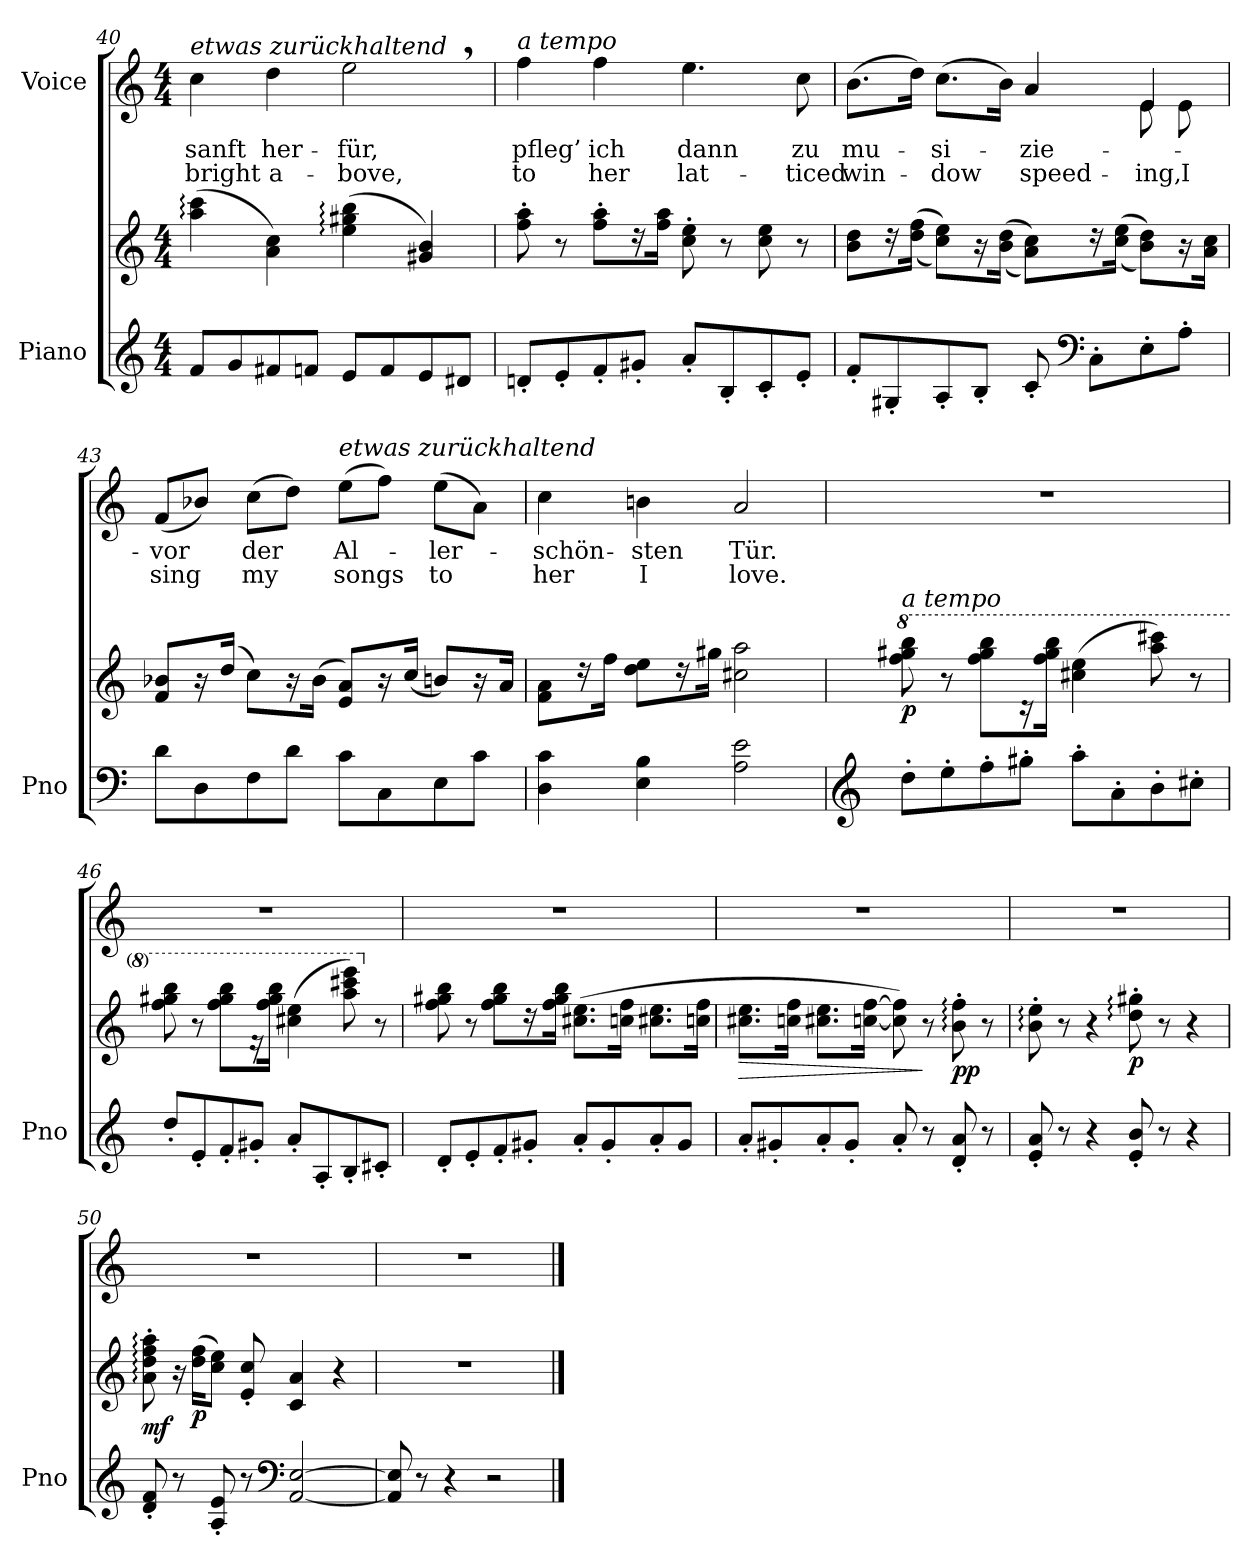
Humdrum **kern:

**kern	**kern	**dynam	**kern	**text	**text
*part2	*part2	*part2	*part1	*part1	*part1
*staff3	*staff2	*staff2/3	*staff1	*staff1	*staff1
*I"Piano	*	*	*I"Voice	*	*
*I'Pno	*	*	*	*	*
*clefG2	*clefG2	*	*clefG2	*	*
*k[]	*k[]	*	*k[]	*	*
*M4/4	*M4/4	*	*M4/4	*	*
=40	=40	=40	=40	=40	=40
!	!	!	!LO:TX:a:i:t=etwas zurückhaltend	!	!
!	!	!	!	!LO:LY:b	!LO:LY:b
8f/L	(>4aa\: 4ccc\:	.	4cc\	sanft	bright
8g/	.	.	.	.	.
!	!	!	!	!LO:LY:b	!LO:LY:b
8f#X/	4a\ 4cc\)	.	4dd\	her-	a-
8fn/J	.	.	.	.	.
!	!	!	!	!LO:LY:b	!LO:LY:b
8e/L	(>4ee\: 4gg#X\: 4bb\:	.	2ee,\	-für,	-bove,
8f/	.	.	.	.	.
8e/	4g#X/ 4b/)	.	.	.	.
8d#X/J	.	.	.	.	.
=41	=41	=41	=41	=41	=41
!	!	!	!LO:TX:a:i:t=a tempo	!	!
!	!	!	!	!LO:LY:b	!LO:LY:b
8dn'/L	8ff\' 8aa\'	.	4ff\	pfleg’	to
8e'/	8r	.	.	.	.
!	!	!	!	!LO:LY:b	!LO:LY:b
8f'/	8ff\' 8aa\'L	.	4ff\	ich	her
8g#X'/J	16rdd	.	.	.	.
.	16ff\ 16aa\Jk	.	.	.	.
!	!	!	!	!LO:LY:b	!LO:LY:b
8a'/L	8cc\' 8ee\'	.	4.ee\	dann	lat-
8B'/	8r	.	.	.	.
8c'/	8cc\ 8ee\	.	.	.	.
!	!	!	!	!LO:LY:b	!LO:LY:b
8e'/J	8r	.	8cc\	zu	-ticed
!!LO:LB:g=z
=42	=42	=42	=42	=42	=42
!	!	!	!	!LO:LY:b	!LO:LY:b
*	*	*	*^	*	*
8f'/L	8b\ 8dd\L	.	(>8.b\L	2reyy	mu-	win-
8G#X'/	16rdd	.	.	.	.	.
.	(>(<16dd\ 16ff\Jk	.	16dd\Jk)	.	.	.
!	!	!	!	!	!LO:LY:b	!LO:LY:b
8A'/	8cc\ 8ee\L))	.	(>8.cc\L	.	-si-	-dow
8B'/J	16r	.	.	.	.	.
.	(>(<16b\ 16dd\Jk	.	16b\Jk)	.	.	.
!	!	!	!	!	!LO:LY:b	!LO:LY:b
8c'/	8a\ 8cc\L))	.	4a/	4rgyy	-zie-	speed-
*clefF4	*	*	*	*	*	*
8C'\L	16r	.	.	.	.	.
.	(>(<16cc\ 16ee\Jk	.	.	.	.	.
!	!	!	!	!	!LO:LY:b	!
!	!	!	!	!	!	!LO:LY:b
8E'\	8b\ 8dd\L))	.	4e/	8e!\	.	ing,
!	!	!	!	!	!	!LO:LY:b
8A'\J	16r	.	.	8e!\	.	I
.	16a\ 16cc\Jk	.	.	.	.	.
*	*	*	*v	*v	*	*
=43	=43	=43	=43	=43	=43
!	!	!	!	!LO:LY:b	!LO:LY:b
8d\L	8f/ 8b-X/L	.	(<8f/L	vor	sing
8D\	16r	.	8b-X/J)	.	.
.	(>16dd/Jk	.	.	.	.
!	!	!	!	!LO:LY:b	!LO:LY:b
8F\	8cc\L)	.	(>8cc\L	der	my
8d\J	16r	.	8dd\J)	.	.
.	(>16b-\Jk	.	.	.	.
!	!	!	!LO:TX:a:i:t=etwas zurückhaltend	!	!
!	!	!	!	!LO:LY:b	!LO:LY:b
8c\L	8e/ 8a/L)	.	(>8ee\L	Al-	songs
8C\	16r	.	8ff\J)	.	.
.	(<16cc/Jk	.	.	.	.
*	*	*	*MM85	*	*
!	!	!	!	!LO:LY:b	!LO:LY:b
8E\	8bn/L)	.	(>8ee\L	-ler-	to
8c\J	16r	.	8a\J)	.	.
.	16a/Jk	.	.	.	.
=44	=44	=44	=44	=44	=44
*	*	*	*MM80	*	*
!	!	!	!	!LO:LY:b	!LO:LY:b
4D\ 4c\	8f\ 8a\L	.	4cc\	-schön-	her
.	16rdd	.	.	.	.
.	16ff\Jk	.	.	.	.
*	*	*	*MM75	*	*
!	!	!	!	!LO:LY:b	!LO:LY:b
4E\ 4B\	8dd\ 8ee\L	.	4bn\	-sten	I
.	16rdd	.	.	.	.
.	16gg#X\Jk	.	.	.	.
!	!	!	!	!LO:LY:b	!LO:LY:b
2A\ 2e\	2cc#X\ 2aa\	.	2a/	Tür.	love.
!!LO:LB:g=z
=45	=45	=45	=45	=45	=45
*clefG2	*	*	*	*	*
*	*8va	*	*	*	*
*	*	*	*MM110	*	*
!	!LO:TX:a:i:t=a tempo	!	!	!	!
!	!	!LO:DY:b	!	!	!
8dd'\L	8fff\ 8ggg#X\ 8bbb\	p	1r	.	.
8ee'\	8r	.	.	.	.
8ff'\	8fff\ 8ggg#\ 8bbb\L	.	.	.	.
8gg#X'\J	16rdd	.	.	.	.
.	16fff\ 16ggg#\ 16bbb\Jk	.	.	.	.
8aa'\L	(>4ccc#X\ 4eee\	.	.	.	.
8a'\	.	.	.	.	.
8b'\	8aaa\ 8cccc#X\)	.	.	.	.
8cc#X'\J	8r	.	.	.	.
=46	=46	=46	=46	=46	=46
8dd'/L	8fff\ 8ggg#X\ 8bbb\	.	1r	.	.
8e'/	8r	.	.	.	.
8f'/	8fff\ 8ggg#\ 8bbb\L	.	.	.	.
8g#X'/J	16rff	.	.	.	.
.	16fff\ 16ggg#\ 16bbb\Jk	.	.	.	.
8a'/L	(>4ccc#X\ 4eee\	.	.	.	.
8A'/	.	.	.	.	.
8B'/	8aaa\ 8cccc#X\ 8eeee\)	.	.	.	.
*	*X8va	*	*	*	*
8c#X'/J	8r	.	.	.	.
=47	=47	=47	=47	=47	=47
8d'/L	8ff\ 8gg#X\ 8bb\	.	1r	.	.
8e'/	8r	.	.	.	.
8f'/	8ff\ 8gg#\ 8bb\L	.	.	.	.
8g#X'/J	16rdd	.	.	.	.
.	16ff\ 16gg#\ 16bb\Jk	.	.	.	.
8a'/L	(>8.cc#X\ 8.ee\L	.	.	.	.
8g#'/	.	.	.	.	.
.	16ccn\ 16ff\Jk	.	.	.	.
8a'/	8.cc#X\ 8.ee\L	.	.	.	.
8g#/J	.	.	.	.	.
.	16ccn\ 16ff\Jk	.	.	.	.
!!LO:LB:g=z
=48	=48	=48	=48	=48	=48
!	!	!LO:HP:b	!	!	!
8a'/L	8.cc#X\ 8.ee\L	>	1r	.	.
8g#X'/	.	.	.	.	.
.	16ccn\ 16ff\Jk	.	.	.	.
8a'/	8.cc#X\ 8.ee\L	.	.	.	.
8g#'/J	.	.	.	.	.
.	[16ccn\ [16ff\Jk	.	.	.	.
8a'/	8cc\] 8ff\])	.	.	.	.
8r	8r	]	.	.	.
!	!	!LO:DY:b	!	!	!
8d/' 8a/'	8b\:' 8ff\:'	pp	.	.	.
8r	8r	.	.	.	.
=49	=49	=49	=49	=49	=49
8e/' 8a/'	8b\:' 8ee\:'	.	1r	.	.
8r	8r	.	.	.	.
4r	4r	.	.	.	.
!	!	!LO:DY:b	!	!	!
8e/' 8b/'	8dd\:' 8gg#X\:'	p	.	.	.
8r	8r	.	.	.	.
4r	4r	.	.	.	.
=50	=50	=50	=50	=50	=50
!	!	!LO:DY:b	!	!	!
8d/' 8f/'	8a\:' 8dd\:' 8ff\:' 8aa\:'	mf	1r	.	.
8r	16r	.	.	.	.
!	!	!LO:DY:b	!	!	!
.	(>16dd\ 16ff\KL	p	.	.	.
8A/' 8e/'	8cc\ 8ee\J)	.	.	.	.
8r	8e/' 8cc/'	.	.	.	.
*clefF4	*	*	*	*	*
[2AA/ [2E/	4c/ 4a/	.	.	.	.
.	4r	.	.	.	.
=51	=51	=51	=51	=51	=51
8AA/] 8E/]	1r	.	1r	.	.
8r	.	.	.	.	.
4r	.	.	.	.	.
2r	.	.	.	.	.
==	==	==	==	==	==
*-	*-	*-	*-	*-	*-
